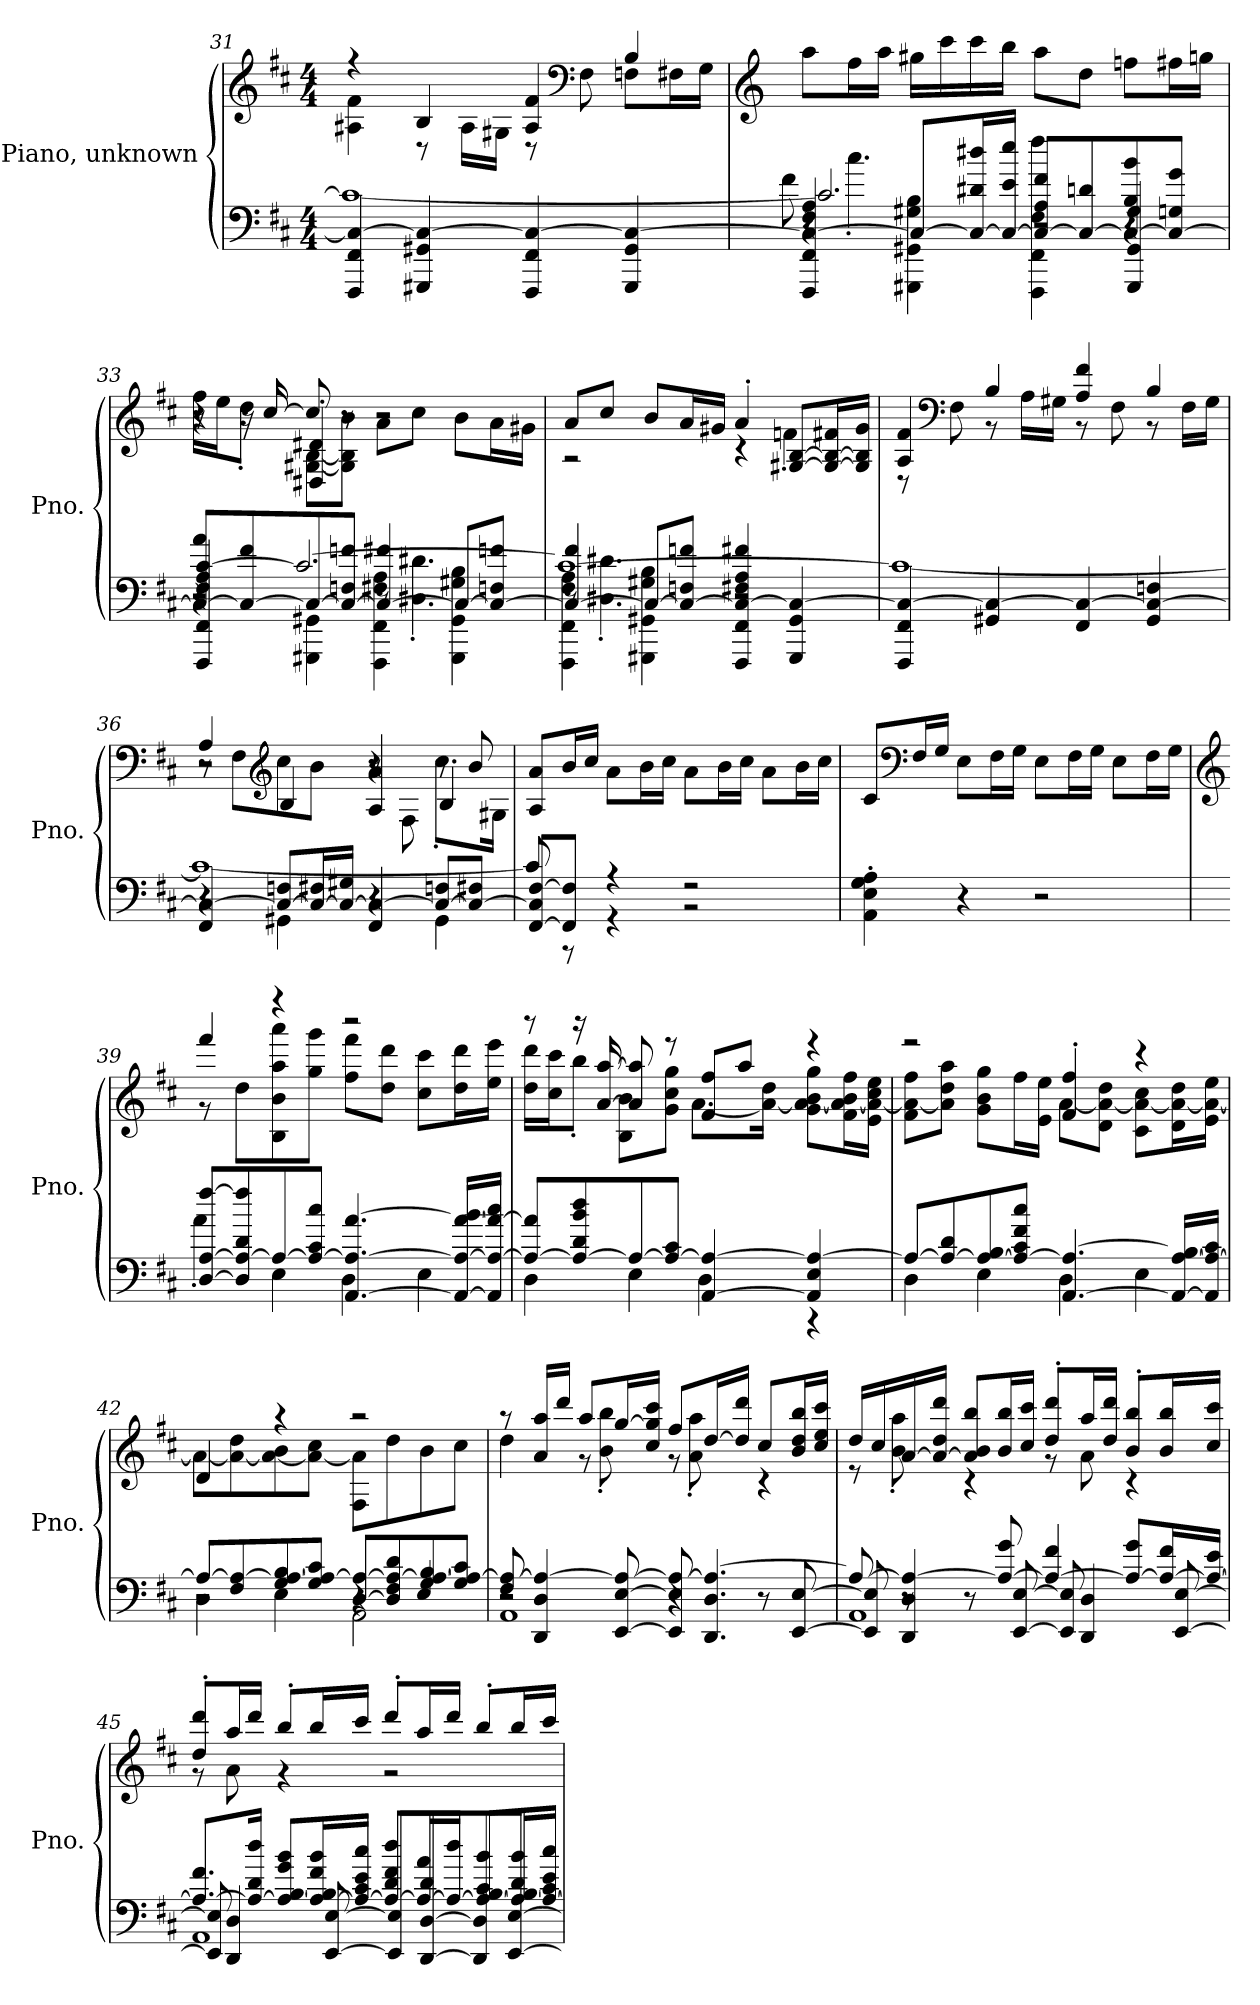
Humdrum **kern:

**kern	**kern
*part1	*part1
*staff2	*staff1
*I"Piano, unknown	*
*I'Pno.	*
*clefF4	*clefG2
*k[f#c#]	*k[f#c#]
*M4/4	*M4/4
=31	=31
*^	*^
4FFF#/ 4FF#/ 4C#/_	1c#_	4r	4A#X\ 4f#\
4GGG#X/ 4GG#X/ 4C#/_	.	4B/	8r
.	.	.	16A#\LL
.	.	.	16G#X\JJ
4FFF#/ 4FF#/ 4C#/_	.	4A#/ 4f#/	8r
*	*	*clefF4	*
.	.	.	8F#\
4GGG#/ 4GG#/ 4C#/_	.	4B/	8Fn\L
.	.	.	16F#X\L
.	.	.	16G#\JJ
*v	*v	*	*
*	*v	*v
!!LO:PB:g=z
=32	=32
*	*clefG2
*^	*
*	*^	*
*	*	*^	*
4FFF#/ 4FF#/ 4C#/_ 4F#/ 4A/	4r	2.c#/]	8f#\	8aa\L
.	.	.	4.cc#'\	16ff#\L
.	.	.	.	16aa\JJ
8C#/L_	4GGG#X\ 4GG#X\ 4G#X\ 4B\	.	.	16gg#X\LL
.	.	.	.	16ccc#\
16C#/_ 16d#X/ 16dd#X/L	.	.	.	16ccc#\
16C#/_ 16e/ 16ee/JJ	.	.	.	16bb\JJ
8C#/_ 8A/ 8f#/L	4FFF#\ 4FF#\ 4F#\ 4ff#\	.	2r	8aa\L
8C#/_ 8dn/	.	.	.	8dd\J
8C#/_ 8B/ 8b/	4r	4GGG#/ 4GG#/ 4G#/	.	8ffn\L
8C#/_ 8Gn/ 8g/J	.	.	.	16ff#X\L
.	.	.	.	16ggn\JJ
=33	=33	=33	=33	=33
*	*	*	*	*^
*	*	*	*	*	*^
8C#/_ 8a/L	2r	4FFF#/ 4FF#/ 4F#/ 4A/ [4c#/	4r	8r	16ff#\LL	4r
.	.	.	.	.	16ee\J	.
8C#/_ 8f#/	.	.	.	16r	8dd'\J	.
.	.	.	.	[16cc#/	.	.
8C#/_	.	2.c#/_	4GGG#X\ 4GG#X\	8cc#/]	[8G#X\ [8B\L	4D#X/' 4d#X/'
8C#/_ 8Fn/ 8fn/J	.	.	.	8r	8G#\] 8B\] 8b\J	.
4C#/_ 4f#X/	8r	.	4FFF#\ 4FF#\ 4F#X\ 4A\	2r	8a\L	2r
.	4.D#X\' 4.d#X\'	.	.	.	8cc#\J	.
8C#/L_	.	.	4GGG#\ 4GG#\ 4G#X\ 4B\	.	8b\L	.
8C#/_ 8Fn/ 8fn/J	.	.	.	.	16a\L	.
.	.	.	.	.	16g#X\JJ	.
*	*	*	*	*	*v	*v
!!LO:LB:g=z
=34	=34	=34	=34	=34	=34
4C#/_ 4f#/	8r	1c#_	4FFF#\ 4FF#\ 4F#\ 4A\	8a/L	2r
.	4.D#X\' 4.d#X\'	.	.	8cc#/J	.
8C#/L_	.	.	4GGG#X\ 4GG#X\ 4G#X\ 4B\	8b/L	.
8C#/_ 8Fn/ 8fn/J	.	.	.	16a/L	.
.	.	.	.	16g#X/JJ	.
4FFF#/ 4FF#/ 4C#/_ 4F#X/ 4A/ 4f#X/	2r	.	2r	4a'/	4r
4GGG#/ 4GG#/ 4C#/_	.	.	.	[8G#X/ [8B/L	4fn'\
.	.	.	.	16G#/_ 16B/_ 16f#X/L	.
.	.	.	.	16G#/] 16B/] 16g#/JJ	.
*	*v	*v	*v	*	*
=35	=35	=35	=35
4FFF#/ 4FF#/ 4C#/_	1c#_	4A/ 4f#/	8r
*	*	*clefF4	*
.	.	.	8F#\
4GG#X/ 4C#/_	.	4B/	8r
.	.	.	16A\LL
.	.	.	16G#X\JJ
4FF#/ 4C#/_	.	4A/ 4f#/	8r
.	.	.	8F#\
4GG#/ 4C#/_ 4Fn/	.	4B/	8r
.	.	.	16F#\LL
.	.	.	16G#\JJ
!!LO:LB:g=z
=36	=36	=36	=36
*	*^	*	*^
4FF#/ 4C#/_	1c#_	4r	2r	8r	4A/
.	.	.	.	8F#\L	.
*	*	*	*clefG2	*	*
8C#/_ 8Fn/L	.	4GG#X\	.	8cc#\	4B/
16C#/_ 16F#X/L	.	.	.	8b\J	.
16C#/_ 16G#X/JJ	.	.	.	.	.
4FF#/ 4C#/_	.	4r	4r	8r	4A/ 4a/
.	.	.	.	8F#\	.
8C#/_ 8Fn/L	.	4GG#\	8r	8.cc#'\L	4B/
8C#/_ 8F#X/J	.	.	8b/	.	.
.	.	.	.	16G#X\Jk	.
*	*v	*v	*	*	*
*	*	*v	*v	*v
=37	=37	=37
[8FF#/ 8C#/] [8F#/L	8c#/]	8A/ 8a/L
8FF#/] 8F#/]J	8r	16b/L
.	.	16cc#/JJ
4r	4r	8a\L
.	.	16b\L
.	.	16cc#\JJ
2r	2r	8a\L
.	.	16b\L
.	.	16cc#\JJ
.	.	8a\L
.	.	16b\L
.	.	16cc#\JJ
*v	*v	*
=38	=38
4AA\' 4E\' 4G\' 4A\'	8c#/L
*	*clefF4
.	16F#/L
.	16G/JJ
4r	8E\L
.	16F#\L
.	16G\JJ
2r	8E\L
.	16F#\L
.	16G\JJ
.	8E\L
.	16F#\L
.	16G\JJ
!!LO:LB:g=z
=39	=39
*	*clefG2
*^	*^
[8D/ [8A/ [8ff#/L	4a'\	4fff#/	8r
8D/] 8A/_ 8d/ 8ff#/]	.	.	8dd\L
8A/_	4E\	4r	8B\ 8b\ 8aa\ 8aaa\
8A/_ 8c#/ 8cc#/J	.	.	8gg\ 8ggg\J
[4.AA/ 4.A/_ [4.a/	4D\	2r	8ff#\ 8fff#\L
.	.	.	8dd\ 8ddd\J
.	4E\	.	8cc#\ 8ccc#\L
16AA/_ 16A/_ 16a/_ 16b/LL	.	.	16dd\ 16ddd\L
16AA/] 16A/_ 16a/_ 16cc#/JJ	.	.	16ee\ 16eee\JJ
=40	=40	=40	=40
8A/_ 8a/]L	4D\	8r	16dd\ 16ddd\LL
.	.	.	16cc#\ 16ccc#\J
8A/_ 8d/ 8b/ 8dd/	.	16r	8bb'\J
.	.	[16a/ [16aa/	.
8A/_	4E\	8a/] 8aa/]	8B\ 8b\L
8A/_ 8c#/J	.	8r	8g\ 8cc#\ 8gg\J
[4AA/ 4A/_	4D\	8f#/ 8ff#/L	[8.a\L
.	.	8aa/J	.
.	.	.	16a\_ 16dd\Jk
4AA/] 4E/ 4A/_	4r	4r	8g\ 8a\_ 8b\ 8gg\L
.	.	.	16f#\ 16a\_ 16b\ 16ff#\L
.	.	.	16e\ 16a\_ 16cc#\ 16ee\JJ
!!LO:LB:g=z	!!
=41	=41	=41	=41
8A/L_	4D\	2r	8f#\ 8a\_ 8ff#\L
8A/_ 8d/	.	.	8a\] 8dd\ 8aa\J
8A/_ 8B/	4E\	.	8g\ 8b\ 8gg\L
8A/_ 8c#/ 8f#/ 8cc#/J	.	.	16ff#\L
.	.	.	16e\ 16ee\JJ
[4.AA/ 4.A/_	4D\	4f#/' 4ff#/'	[8a\L
.	.	.	8d\ 8a\_ 8dd\J
.	4E\	4r	8c#\ 8a\_ 8cc#\L
16AA/_ 16A/_ 16B/LL	.	.	16d\ 16a\_ 16dd\L
16AA/] 16A/_ 16c#/JJ	.	.	16e\ 16a\_ 16ee\JJ
=42	=42	=42	=42
*	*^	*	*
8A/L_	4D\	2r	4d/	8a\L_
8F#/ 8A/_	.	.	.	8a\_ 8dd\
8G/ 8A/_ 8B/	4E\	.	4r	8a\_ 8b\
8G/ 8A/_ 8c#/J	.	.	.	8a\_ 8cc#\J
[8D/ 8A/_L	2AA\	4r	2r	8F#\ 8a\]L
8D/] 8F#/ 8A/_ 8d/	.	.	.	8dd\
8G/ 8A/_ 8B/	.	4E/	.	8b\
8G/ 8A/_ 8c#/J	.	.	.	8cc#\J
!!LO:LB:g=z	!!
=43	=43	=43	=43	=43
8F#/ 8A/_	1AA	2r	8r	4dd\
4DD/ 4D/ 4A/_	.	.	16a/ 16aa/LL	.
.	.	.	16ddd/JJ	.
.	.	.	8aa/L	8r
[8EE/ [8E/ 8A/_	.	.	[16gg/L	8b\' 8bb\'
.	.	.	16cc#/ 16gg/] 16ccc#/JJ	.
8EE/] 8E/] 8A/_	.	4r	8ff#/L	8r
4.DD/ 4.D/ 4.A/_	.	.	[16dd/L	8a\' 8aa\'
.	.	.	16dd/] 16ddd/JJ	.
.	.	8r	8cc#/L	4r
.	.	[8EE/ [8E/	16b/ 16dd/ 16bb/L	.
.	.	.	16cc#/ 16ee/ 16ccc#/JJ	.
=44	=44	=44	=44	=44
8A/_	1AA	8EE/] 8E/]	16dd/LL	8r
.	.	.	16cc#/	.
4DD/ 4D/ 4A/_	.	8r	[16a/	8b\' 8aa\'
.	.	.	16a/_ 16dd/ 16ddd/JJ	.
.	.	8r	8a/] 8b/ 8bb/L	4r
8A/_ 8g/	.	[8EE/ [8E/	16b/ 16bb/L	.
.	.	.	16cc#/ 16ccc#/JJ	.
4A/_ 4f#/	.	8EE/] 8E/]	8dd/' 8ddd/'L	8r
.	.	4DD/ 4D/	16aa/L	8a\
.	.	.	16dd/ 16ddd/JJ	.
8A/_ 8g/L	.	.	8b/' 8bb/'L	4r
16A/_ 16f#/L	.	[8EE/ [8E/	16b/ 16bb/L	.
16A/_ 16e/JJ	.	.	16cc#/ 16ccc#/JJ	.
!!LO:PB:g=z	!!
=45	=45	=45	=45	=45
8.A/_ 8.f#/L	1AA	8EE/] 8E/]	8dd/' 8ddd/'L	8r
.	.	4DD/ 4D/	16aa/L	8a\
16A/_ 16d/ 16dd/Jk	.	.	16ddd/JJ	.
8A/_ 8B/ 8g/ 8b/L	.	.	8bb'/L	4r
16A/_ 16B/ 16f#/ 16b/L	.	[8EE/ [8E/	16bb/L	.
16A/_ 16c#/ 16e/ 16cc#/JJ	.	.	16ccc#/JJ	.
8A/_ 8d/ 8f#/ 8dd/L	.	8EE/] 8E/]L	8ddd'/L	2r
16A/_ 16a/L	.	[8DD/ [8D/ 8d/	16aa/L	.
16A/_ 16dd/JJ	.	.	16ddd/JJ	.
8A/_ 8B/ 8c#/ 8b/L	.	8DD/] 8D/]	8bb'/L	.
16A/_ 16B/ 16d/ 16b/L	.	[8EE/ [8E/J	16bb/L	.
16A/_ 16c#/ 16e/ 16cc#/JJ	.	.	16ccc#/JJ	.
*v	*v	*v	*	*
*	*v	*v
=	=
*-	*-
